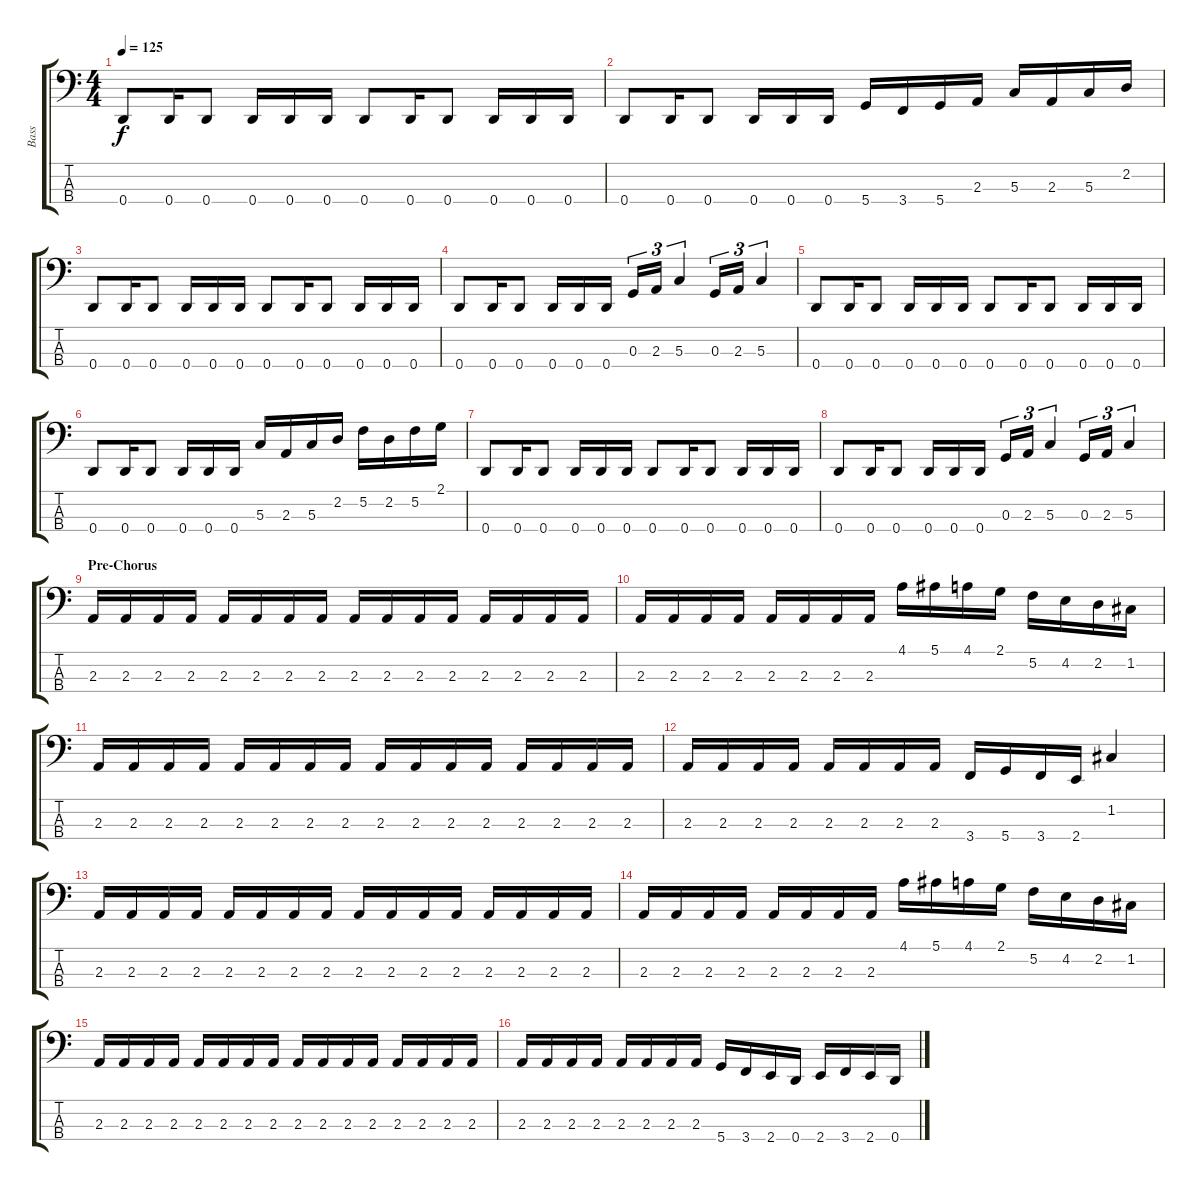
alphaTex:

\track ("Bass" "Bass") {instrument electricbassfinger}
\staff {score tabs}
\tuning (F2 C2 G1 D1) {hide}
\ts (4 4)
\tempo 125
\clef f4
\ks c
0.4.8{dy f} 0.4.16 0.4.8 0.4.16 0.4.16 0.4.16 0.4.8 0.4.16 0.4.8 0.4.16 0.4.16 0.4.16 |
0.4.8 0.4.16 0.4.8 0.4.16 0.4.16 0.4.16 5.4.16 3.4.16 5.4.16 2.3.16 5.3.16 2.3.16 5.3.16 2.2.16 |
0.4.8 0.4.16 0.4.8 0.4.16 0.4.16 0.4.16 0.4.8 0.4.16 0.4.8 0.4.16 0.4.16 0.4.16 |
0.4.8 0.4.16 0.4.8 0.4.16 0.4.16 0.4.16 0.3.16{tu (3 2)} 2.3.16{tu (3 2)} 5.3.4{tu (3 2)} 0.3.16{tu (3 2)} 2.3.16{tu (3 2)} 5.3.4{tu (3 2)} |
0.4.8 0.4.16 0.4.8 0.4.16 0.4.16 0.4.16 0.4.8 0.4.16 0.4.8 0.4.16 0.4.16 0.4.16 |
0.4.8 0.4.16 0.4.8 0.4.16 0.4.16 0.4.16 5.3.16 2.3.16 5.3.16 2.2.16 5.2.16 2.2.16 5.2.16 2.1.16 |
0.4.8 0.4.16 0.4.8 0.4.16 0.4.16 0.4.16 0.4.8 0.4.16 0.4.8 0.4.16 0.4.16 0.4.16 |
0.4.8 0.4.16 0.4.8 0.4.16 0.4.16 0.4.16 0.3.16{tu (3 2)} 2.3.16{tu (3 2)} 5.3.4{tu (3 2)} 0.3.16{tu (3 2)} 2.3.16{tu (3 2)} 5.3.4{tu (3 2)} |
\section ("" "Pre-Chorus")
2.3.16 2.3.16 2.3.16 2.3.16 2.3.16 2.3.16 2.3.16 2.3.16 2.3.16 2.3.16 2.3.16 2.3.16 2.3.16 2.3.16 2.3.16 2.3.16 |
2.3.16 2.3.16 2.3.16 2.3.16 2.3.16 2.3.16 2.3.16 2.3.16 4.1.16 5.1.16 4.1.16 2.1.16 5.2.16 4.2.16 2.2.16 1.2.16 |
2.3.16 2.3.16 2.3.16 2.3.16 2.3.16 2.3.16 2.3.16 2.3.16 2.3.16 2.3.16 2.3.16 2.3.16 2.3.16 2.3.16 2.3.16 2.3.16 |
2.3.16 2.3.16 2.3.16 2.3.16 2.3.16 2.3.16 2.3.16 2.3.16 3.4.16 5.4.16 3.4.16 2.4.16 1.2.4 |
2.3.16 2.3.16 2.3.16 2.3.16 2.3.16 2.3.16 2.3.16 2.3.16 2.3.16 2.3.16 2.3.16 2.3.16 2.3.16 2.3.16 2.3.16 2.3.16 |
2.3.16 2.3.16 2.3.16 2.3.16 2.3.16 2.3.16 2.3.16 2.3.16 4.1.16 5.1.16 4.1.16 2.1.16 5.2.16 4.2.16 2.2.16 1.2.16 |
2.3.16 2.3.16 2.3.16 2.3.16 2.3.16 2.3.16 2.3.16 2.3.16 2.3.16 2.3.16 2.3.16 2.3.16 2.3.16 2.3.16 2.3.16 2.3.16 |
2.3.16 2.3.16 2.3.16 2.3.16 2.3.16 2.3.16 2.3.16 2.3.16 5.4.16 3.4.16 2.4.16 0.4.16 2.4.16 3.4.16 2.4.16 0.4.16
